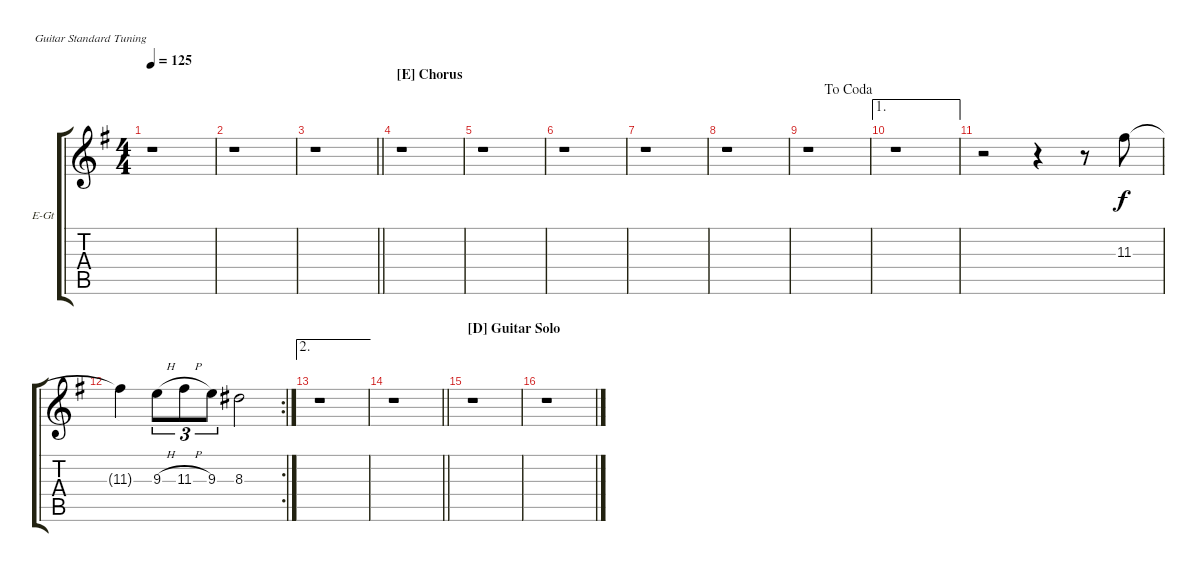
\defaultSystemsLayout 4
\bracketExtendMode groupsimilarinstruments
\firstSystemTrackNameOrientation horizontal
\otherSystemsTrackNameOrientation horizontal
\track ("Greg Frasier Solo" "E-Gt") {instrument overdrivenguitar}
\staff {score tabs}
\tuning (E4 B3 G3 D3 A2 E2)
\ts (4 4)
\tempo 125
\clef g2
\ks g
r.1{dy f} |
r.1 |
\barLineRight lightlight
r.1 |
\section ("E" "Chorus")
r.1 |
r.1 |
r.1 |
r.1 |
r.1 |
\jump dacoda
r.1 |
\ae 1
r.1 |
r.2 r.4 r.8 11.3.8 |
\rc 2
11.3{t}.4 9.3{h}.8{tu (3 2)} 11.3{h}.8{tu (3 2)} 9.3.8{tu (3 2)} 8.3.2 |
\ae 2
r.1 |
\barLineRight lightlight
r.1 |
\section ("D" "Guitar Solo")
r.1 |
r.1
